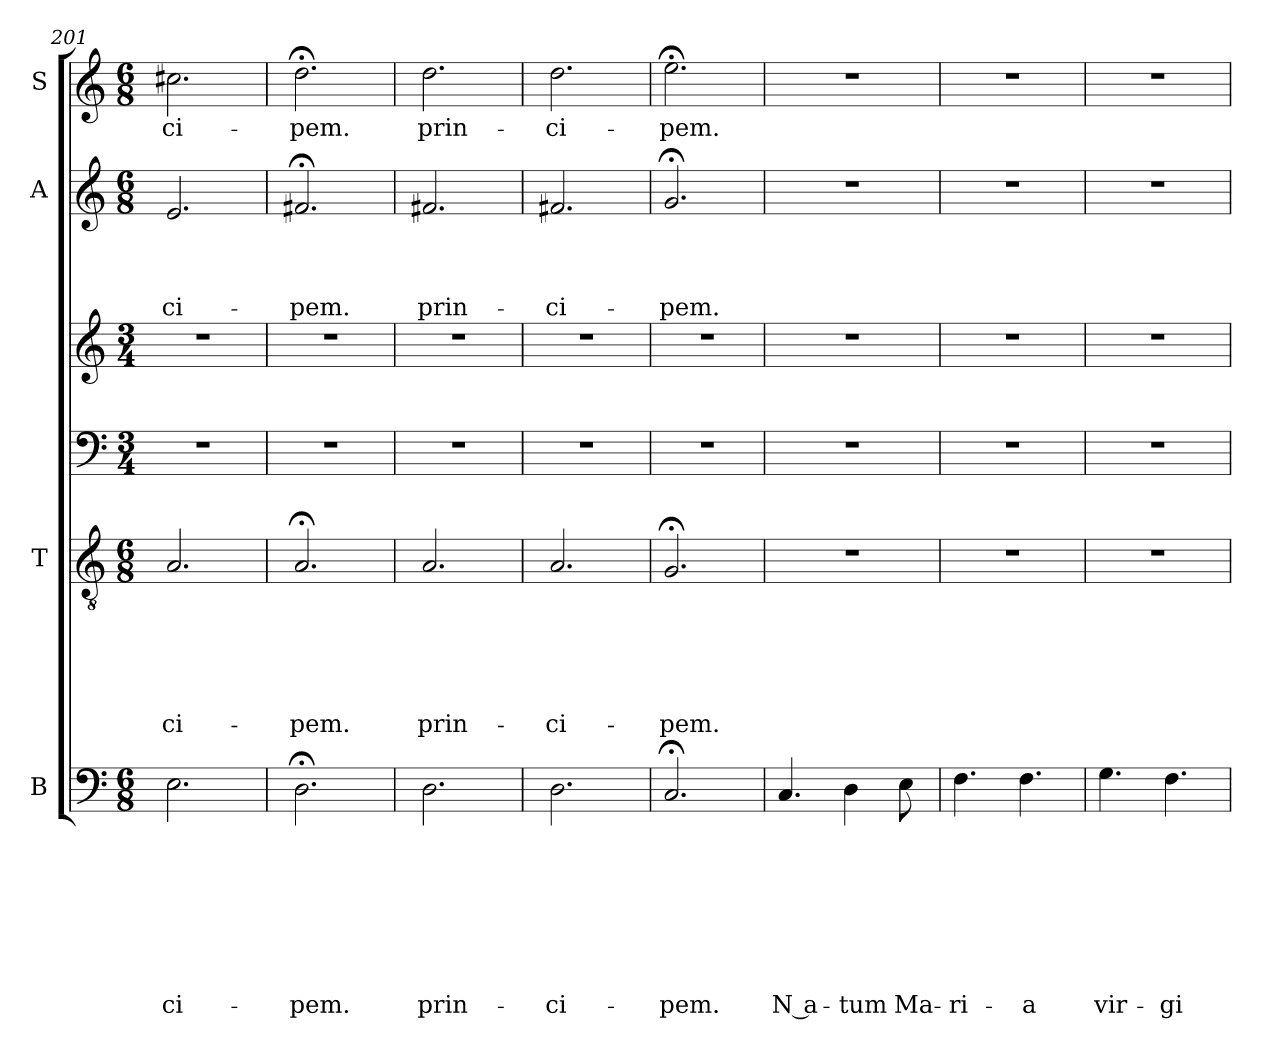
**kern	**text	**text	**text	**text	**text	**text	**text	**text	**kern	**text	**text	**text	**text	**text	**text	**kern	**kern	**kern	**text	**text	**text	**text	**kern	**text
*part6	*part6	*part6	*part6	*part6	*part6	*part6	*part6	*part6	*part5	*part5	*part5	*part5	*part5	*part5	*part5	*part4	*part3	*part2	*part2	*part2	*part2	*part2	*part1	*part1
*staff6	*staff6	*staff6	*staff6	*staff6	*staff6	*staff6	*staff6	*staff6	*staff5	*staff5	*staff5	*staff5	*staff5	*staff5	*staff5	*staff4	*staff3	*staff2	*staff2	*staff2	*staff2	*staff2	*staff1	*staff1
*I"B	*	*	*	*	*	*	*	*	*I"T	*	*	*	*	*	*	*	*	*I"A	*	*	*	*	*I"S	*
*I'B	*	*	*	*	*	*	*	*	*I'T	*	*	*	*	*	*	*	*	*I'A	*	*	*	*	*I'S	*
*clefF4	*	*	*	*	*	*	*	*	*clefGv2	*	*	*	*	*	*	*clefF4	*clefG2	*clefG2	*	*	*	*	*clefG2	*
*k[]	*	*	*	*	*	*	*	*	*k[]	*	*	*	*	*	*	*k[]	*k[]	*k[]	*	*	*	*	*k[]	*
*C:	*	*	*	*	*	*	*	*	*C:	*	*	*	*	*	*	*C:	*C:	*C:	*	*	*	*	*C:	*
*M6/8	*	*	*	*	*	*	*	*	*M6/8	*	*	*	*	*	*	*M3/4	*M3/4	*M6/8	*	*	*	*	*M6/8	*
=201	=201	=201	=201	=201	=201	=201	=201	=201	=201	=201	=201	=201	=201	=201	=201	=201	=201	=201	=201	=201	=201	=201	=201	=201
!	!	!	!	!	!	!	!	!LO:LY:b	!	!	!	!	!	!	!LO:LY:b	!	!	!	!	!	!	!LO:LY:b	!	!LO:LY:b
2.E\	.	.	.	.	.	.	.	-ci-	2.A/	.	.	.	.	.	-ci-	2.r	2.r	2.e/	.	.	.	-ci-	2.cc#X\	-ci-
=202	=202	=202	=202	=202	=202	=202	=202	=202	=202	=202	=202	=202	=202	=202	=202	=202	=202	=202	=202	=202	=202	=202	=202	=202
!	!	!	!	!	!	!	!	!LO:LY:b	!	!	!	!	!	!	!LO:LY:b	!	!	!	!	!	!	!LO:LY:b	!	!LO:LY:b
2.D;<\	.	.	.	.	.	.	.	-pem.	2.A;/	.	.	.	.	.	-pem.	2.r	2.r	2.f#X;/	.	.	.	-pem.	2.dd;<\	-pem.
=203	=203	=203	=203	=203	=203	=203	=203	=203	=203	=203	=203	=203	=203	=203	=203	=203	=203	=203	=203	=203	=203	=203	=203	=203
!	!	!	!	!	!	!	!	!LO:LY:b	!	!	!	!	!	!	!LO:LY:b	!	!	!	!	!	!	!LO:LY:b	!	!LO:LY:b
2.D\	.	.	.	.	.	.	.	prin-	2.A/	.	.	.	.	.	prin-	2.r	2.r	2.f#X/	.	.	.	prin-	2.dd\	prin-
=204	=204	=204	=204	=204	=204	=204	=204	=204	=204	=204	=204	=204	=204	=204	=204	=204	=204	=204	=204	=204	=204	=204	=204	=204
!	!	!	!	!	!	!	!	!LO:LY:b	!	!	!	!	!	!	!LO:LY:b	!	!	!	!	!	!	!LO:LY:b	!	!LO:LY:b
2.D\	.	.	.	.	.	.	.	-ci-	2.A/	.	.	.	.	.	-ci-	2.r	2.r	2.f#X/	.	.	.	-ci-	2.dd\	-ci-
=205	=205	=205	=205	=205	=205	=205	=205	=205	=205	=205	=205	=205	=205	=205	=205	=205	=205	=205	=205	=205	=205	=205	=205	=205
!	!	!	!	!	!	!	!	!LO:LY:b	!	!	!	!	!	!	!LO:LY:b	!	!	!	!	!	!	!LO:LY:b	!	!LO:LY:b
2.C;/	.	.	.	.	.	.	.	-pem.	2.G;/	.	.	.	.	.	-pem.	2.r	2.r	2.g;/	.	.	.	-pem.	2.ee;<\	-pem.
!!LO:LB:g=z
=206	=206	=206	=206	=206	=206	=206	=206	=206	=206	=206	=206	=206	=206	=206	=206	=206	=206	=206	=206	=206	=206	=206	=206	=206
!	!	!	!	!	!	!	!	!LO:LY:b:rj	!LO:N:vis=1	!	!	!	!	!	!	!	!	!LO:N:vis=1	!	!	!	!	!LO:N:vis=1	!
4.C/	.	.	.	.	.	.	.	N a-	2.r	.	.	.	.	.	.	2.r	2.r	2.r	.	.	.	.	2.r	.
!	!	!	!	!	!	!	!	!LO:LY:b	!	!	!	!	!	!	!	!	!	!	!	!	!	!	!	!
4D\	.	.	.	.	.	.	.	-tum	.	.	.	.	.	.	.	.	.	.	.	.	.	.	.	.
!	!	!	!	!	!	!	!	!LO:LY:b	!	!	!	!	!	!	!	!	!	!	!	!	!	!	!	!
8E\	.	.	.	.	.	.	.	Ma-	.	.	.	.	.	.	.	.	.	.	.	.	.	.	.	.
=207	=207	=207	=207	=207	=207	=207	=207	=207	=207	=207	=207	=207	=207	=207	=207	=207	=207	=207	=207	=207	=207	=207	=207	=207
!	!	!	!	!	!	!	!	!LO:LY:b	!LO:N:vis=1	!	!	!	!	!	!	!	!	!LO:N:vis=1	!	!	!	!	!LO:N:vis=1	!
4.F\	.	.	.	.	.	.	.	-ri-	2.r	.	.	.	.	.	.	2.r	2.r	2.r	.	.	.	.	2.r	.
!	!	!	!	!	!	!	!	!LO:LY:b	!	!	!	!	!	!	!	!	!	!	!	!	!	!	!	!
4.F\	.	.	.	.	.	.	.	-a	.	.	.	.	.	.	.	.	.	.	.	.	.	.	.	.
=208	=208	=208	=208	=208	=208	=208	=208	=208	=208	=208	=208	=208	=208	=208	=208	=208	=208	=208	=208	=208	=208	=208	=208	=208
!	!	!	!	!	!	!	!	!LO:LY:b	!LO:N:vis=1	!	!	!	!	!	!	!	!	!LO:N:vis=1	!	!	!	!	!LO:N:vis=1	!
4.G\	.	.	.	.	.	.	.	vir-	2.r	.	.	.	.	.	.	2.r	2.r	2.r	.	.	.	.	2.r	.
!	!	!	!	!	!	!	!	!LO:LY:b	!	!	!	!	!	!	!	!	!	!	!	!	!	!	!	!
4.F\	.	.	.	.	.	.	.	-gi-	.	.	.	.	.	.	.	.	.	.	.	.	.	.	.	.
=	=	=	=	=	=	=	=	=	=	=	=	=	=	=	=	=	=	=	=	=	=	=	=	=
*-	*-	*-	*-	*-	*-	*-	*-	*-	*-	*-	*-	*-	*-	*-	*-	*-	*-	*-	*-	*-	*-	*-	*-	*-
